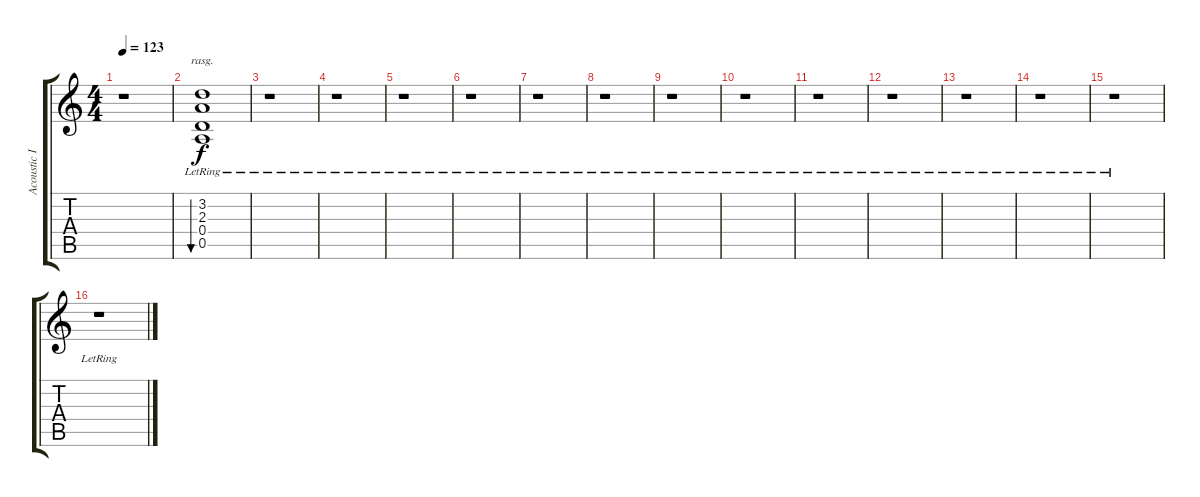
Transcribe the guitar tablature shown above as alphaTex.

\track ("Acoustic Intro Fill" "Acoustic I") {instrument acousticguitarsteel}
\staff {score tabs}
\tuning (E4 B3 G3 D3 A2 E2) {hide}
\ts (4 4)
\tempo 123
\clef g2
\ks c
r.1{dy f instrument acousticguitarsteel} |
(3.2{lr} 2.3{lr} 0.4{lr} 0.5{lr}).1{bu 480 rasg ii} |
r.1 |
r.1 |
r.1 |
r.1 |
r.1 |
r.1 |
r.1 |
r.1 |
r.1 |
r.1 |
r.1 |
r.1 |
r.1 |
r.1
